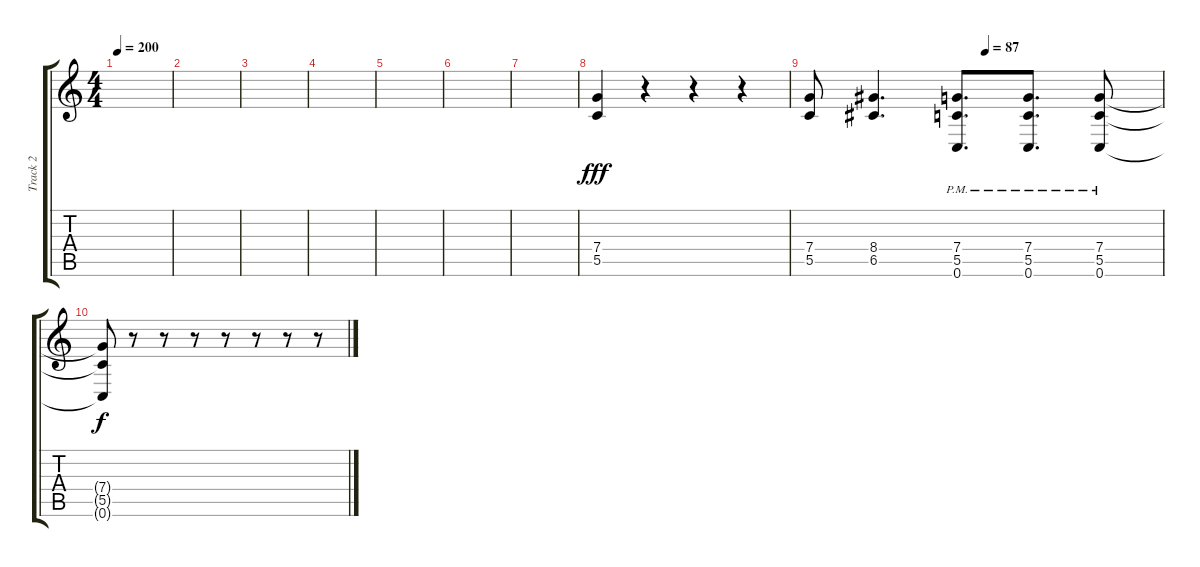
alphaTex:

\track ("Track 2" "Track 2") {instrument distortionguitar}
\staff {score tabs}
\tuning (D4 A3 F3 C3 G2 C2) {hide}
\ts (4 4)
\tempo 200
\clef g2
\ks c
|
|
|
|
|
|
|
(7.4 5.5).4{dy fff} r.4 r.4 r.4 |
\tempo (87 0.5)
(7.4 5.5).8 (8.4 6.5).4{d} (7.4{pm} 5.5{pm} 0.6{pm}).8{d} (7.4{pm} 5.5{pm} 0.6{pm}).8{d} (7.4{pm} 5.5{pm} 0.6{pm}).8 |
(7.4{t} 5.5{t} 0.6{t}).8{dy f} r.8 r.8 r.8 r.8 r.8 r.8 r.8
